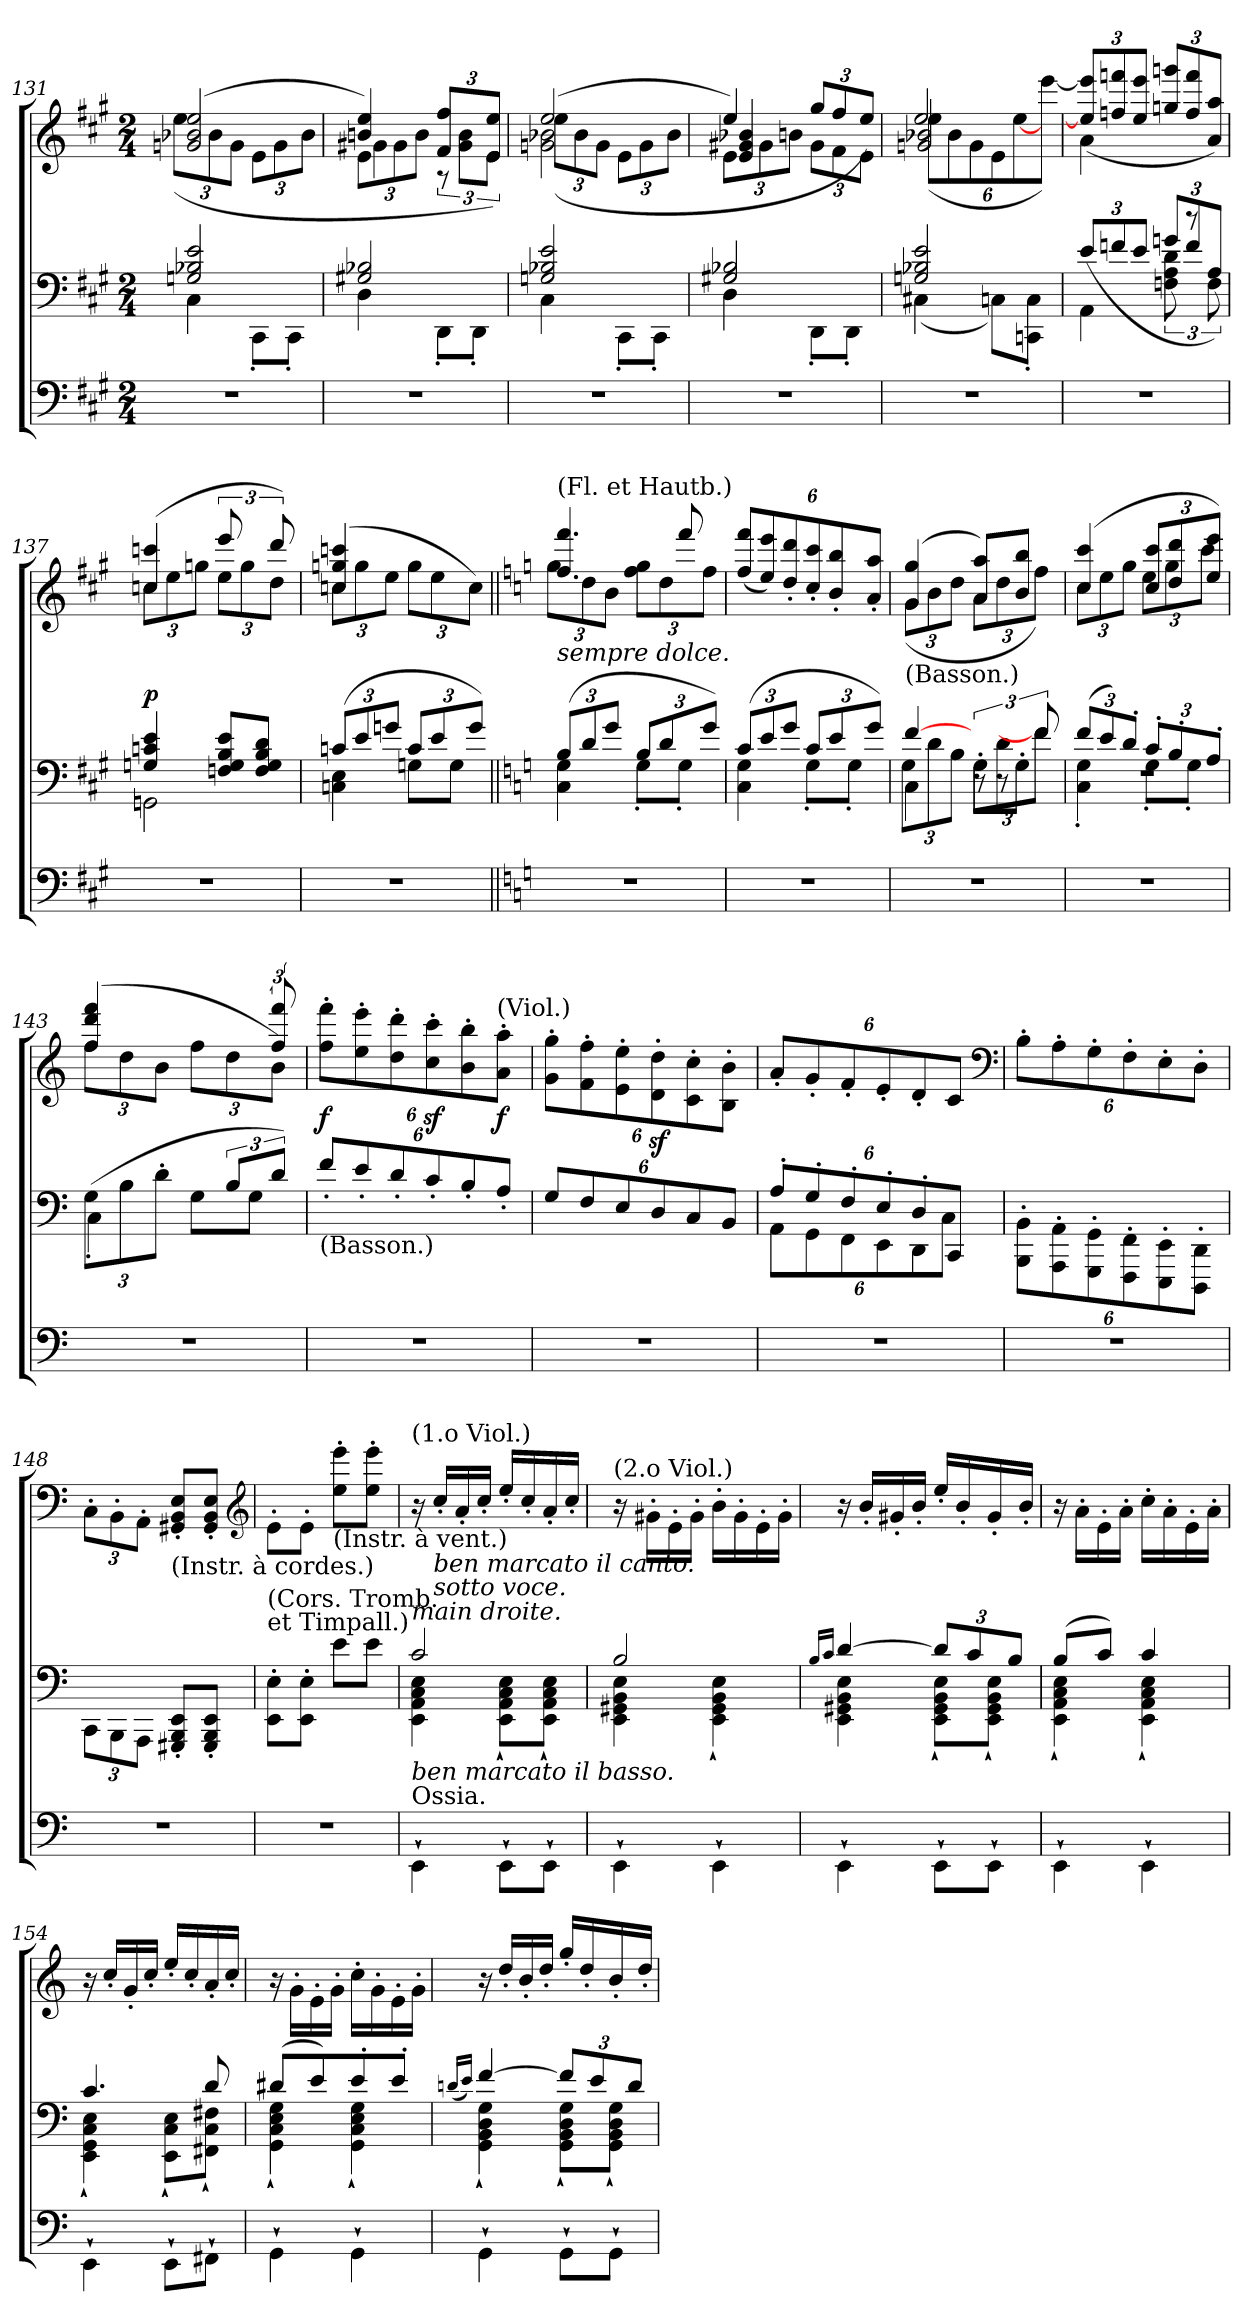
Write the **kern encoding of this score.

**kern	**kern	**kern	**dynam
*part1	*part1	*part1	*part1
*staff3	*staff2	*staff1	*staff1/2/3
*clefF4	*clefF4	*clefG2	*
*k[f#c#g#]	*k[f#c#g#]	*k[f#c#g#]	*
*M2/4	*M2/4	*M2/4	*
=131	=131	=131	=131
*	*^	*^	*
*	*	*	*	*Xbrackettup	*
2r	2Gn/ 2B-X/ 2e/	4C#\	(>2gn/ 2b-X/ 2ee/	(>12ee\L	.
.	.	.	.	12b-\	.
.	.	.	.	12g\J	.
.	.	8CC#'\L	.	12e\L	.
.	.	.	.	12g\	.
.	.	8CC#'\J	.	.	.
.	.	.	.	12b-\J	.
=132	=132	=132	=132	=132	=132
*	*	*	*	*^	*
2r	2G#X/ 2B-X/	4D\	4bn/ 4ee/)	12e\L	4g#X\	.
.	.	.	.	12g#\	.	.
.	.	.	.	12b\J	.	.
*	*	*	*brackettup	*	*	*
.	.	8DD'\L	12f#/ 12ff#/L	12r	4ryy	.
.	.	.	12ryy	12g#\ 12b\L	.	.
.	.	8DD'\J	.	.	.	.
.	.	.	12e/ 12ee/J)	12e\J	.	.
=133	=133	=133	=133	=133	=133	=133
*	*	*	*	*Xbrackettup	*	*
2r	2Gn/ 2B-X/ 2e/	4C#\	(>2ee:/	(>12ee\L	2gn\ 2b-X\	.
.	.	.	.	12b-\	.	.
.	.	.	.	12g\J	.	.
.	.	8CC#'\L	.	12e\L	.	.
.	.	.	.	12g\	.	.
.	.	8CC#'\J	.	.	.	.
.	.	.	.	12b-\J	.	.
=134	=134	=134	=134	=134	=134	=134
2r	2G#X/ 2B-X/	4D\	4ee:/)	12e\L	4e/ 4g#X/ 4b-X/	.
.	.	.	.	12g#\	.	.
.	.	.	.	12bn\J	.	.
.	.	8DD'\L	12gg#/L	12g#\L	4ryy	.
.	.	.	12ff#/	12f#\	.	.
.	.	8DD'\J	.	.	.	.
.	.	.	12ee/J)	12e\J	.	.
=135	=135	=135	=135	=135	=135	=135
!	!	!	!	!	!	!LO:DY:a=2
2r	2Gn/ 2B-X/ 2e/	(>4C#X\	2ee/	(>12ee\L	2gn/ 2b-X/	dimin.
.	.	.	.	12b-\	.	.
.	.	.	.	12g\	.	.
.	.	8Cn\L)	.	12e\	.	.
.	.	.	.	[12ee\	.	.
.	.	8CCn'\ 8C'\J	.	.	.	.
.	.	.	.	[12eee\J)	.	.
*	*	*	*v	*v	*v	*
=136	=136	=136	=136	=136
*	*	*Xbrackettup	*	*
*	*	*	*^	*
2r	4AA\	(>12e/L	4a\	(>12ee]/ 12eee]/L	.
.	.	12fn/	.	12ffn/ 12fffn/	.
.	.	12e/J	.	12ee/ 12eee/J	.
*	*brackettup	*Xbrackettup	*	*	*
.	12Fn\ 12A\ 12d\	12gn/L	4ryy	12ggn/ 12gggn/L	.
.	12r	12f/	.	12ff/ 12fff/	.
.	12F\	12A/J)	.	12a/ 12aa/J)	.
=137	=137	=137	=137	=137	=137
!	!	!	!	!	!LO:DY:a=2
2r	4Gn/ 4cn/ 4e/	2GGn\	(>4ccn/ 4cccn/	12cc\L	p
.	.	.	.	12ee\	.
.	.	.	.	12ggn\J	.
*	*	*	*brackettup	*Xbrackettup	*
.	8Fn/ 8G/ 8B/ 8e/L	.	12eee/	12ee\L	.
.	.	.	12ryy	12gg\	.
.	8F/ 8G/ 8B/ 8d/J	.	.	.	.
.	.	.	12ddd/)	12dd\J	.
=138	=138	=138	=138	=138	=138
2r	(>12cn/L	4Cn\ 4E\	(>4ccn/ 4ggn/ 4cccn/	12cc\L	.
.	12e/	.	.	12gg\	.
.	12gn/J	.	.	12ee\J	.
.	12c/L	8Gn\L	4ryy	12gg\L	.
.	12e/	.	.	12ee\	.
.	.	8G\J	.	.	.
.	12g/J)	.	.	12cc\J)	.
=139||	=139||	=139||	=139||	=139||	=139||
*k[]	*k[]	*	*k[]	*	*
!	!	!	!LO:TX:a:t=(Fl. et Hautb.)	!	!
!	!	!	!LO:TX:b:i:t=sempre dolce.	!	!
2r	(>12B/L	4C\ 4G\	4.ff/ 4.fff/	12gg\L	.
.	12d/	.	.	12dd\	.
.	12g/J	.	.	12b\J	.
.	12B/L	8G'\L	.	12ff\ 12gg\L	.
.	12d/	.	.	12dd\	.
.	.	8G'\J	8fff/	.	.
.	12g/J)	.	.	12ff\J	.
*	*	*	*v	*v	*
=140	=140	=140	=140	=140
2r	(>12c/L	4C\ 4G\	(<12ff/ 12fff/L	.
.	12e/	.	12ee/ 12eee/)	.
.	12g/J	.	12dd'/ 12ddd'/	.
.	12c/L	8G'\L	12cc'/ 12ccc'/	.
.	12e/	.	12b'/ 12bb'/	.
.	.	8G'\J	.	.
.	12g/J)	.	12a'/ 12aa'/J	.
=141	=141	=141	=141	=141
*	*	*^	*^	*
!	!LO:TX:a:t=(Basson.)	!	!	!	!	!
2r	4C\	12G\L	[4f/	(>4g/ 4gg/	(<12g\L	.
.	.	12d\	.	.	12b\	.
.	.	12B\J	.	.	12dd\J	.
*	*	*	*brackettup	*	*	*
.	8G'\L	12G\L	12r	8a/ 8aa/L)	12a\L	.
.	.	12d\	12r	.	12dd\	.
.	8G'\J	.	.	8b/ 8bb/J	.	.
.	.	12f\J	12f/]	.	12ff\J)	.
=142	=142	=142	=142	=142	=142	=142
*	*Xbrackettup	*	*	*	*	*
2r	(>12f/L	4C'\ 4G'\	2r	(>4cc/ 4ccc/	12cc\L	.
.	12e/)	.	.	.	12ee\	.
.	12d'/J	.	.	.	12gg\J	.
.	12c'/L	8G'\L	.	12cc/ 12ccc/L	12ee\L	.
.	12B'/	.	.	12dd/ 12ddd/	12gg\	.
.	.	8G'\J	.	.	.	.
.	12A'/J	.	.	12ee/ 12eee/J)	12ccc\J	.
=143	=143	=143	=143	=143	=143	=143
!	!	!	!	!	!	!LO:DY:a=2
2r	(>12G\L	4C'\	4ryy	(>4ff/ 4ddd/ 4fff/	12ff\L	cresc.
.	12B\	.	.	.	12dd\	.
.	12d'\J	.	.	.	12b\J	.
*	*brackettup	*	*	*brackettup	*Xbrackettup	*
.	12ryy	4ryy	8G\L	12ryy	12ff\L	.
.	12B/L	.	.	12ryy	12dd\	.
.	.	.	8G\J	.	.	.
.	12d/J)	.	.	12ff/ 12fff/	12b\J)	.
*	*v	*v	*v	*	*	*
*	*	*v	*v	*
=144	=144	=144	=144
*	*Xbrackettup	*	*
*	*	*^	*
!	!	!LO:TX:a:t=(Fl.)	!	!
!	!LO:TX:b:t=(Basson.)	!	!	!
!	!	!	!	!LO:DY:a=2
*	*	*v	*v	*
2r	12f'/L	12ff'\ 12fff'\L	f
.	12e'/	12ee'\ 12eee'\	.
.	12d'/	12dd'\ 12ddd'\	.
*	*brackettup	*brackettup	*
.	12c'/	12ccz<'\ 12cccz<'\	.
.	12B'/	12b'\ 12bb'\	.
!	!	!LO:TX:a:t=(Viol.)	!
!	!	!	!LO:DY:b
.	12A'/J	12a'\ 12aa'\J	f
=145	=145	=145	=145
*	*Xbrackettup	*Xbrackettup	*
2r	12G/L	12g'\ 12gg'\L	.
.	12F/	12f'\ 12ff'\	.
.	12E/	12e'\ 12ee'\	.
*	*brackettup	*	*
.	12D/	12dz>'\ 12ddz>'\	.
.	12C/	12c'\ 12cc'\	.
.	12BB\J	12B'\ 12b'\J	.
=146	=146	=146	=146
*	*Xbrackettup	*	*
*	*^	*	*
2r	12A'/L	12AA\L	12a'/L	.
.	12G'/	12GG\	12g'/	.
.	12F'/	12FF\	12f'/	.
*	*brackettup	*Xbrackettup	*brackettup	*
.	12E'/	12EE\	12e'/	.
.	12D'/	12DD\	12d'/	.
.	12CC\J	12C\J	12c/J	.
*	*v	*v	*	*
*	*	*clefF4	*
=147	=147	=147	=147
*	*	*Xbrackettup	*
2r	12BBB'\ 12BB'\L	12B'\L	.
.	12AAA'\ 12AA'\	12A'\	.
.	12GGG'\ 12GG'\	12G'\	.
.	12FFF'\ 12FF'\	12F'\	.
.	12EEE'\ 12EE'\	12E'\	.
.	12DDD'\ 12DD'\J	12D'\J	.
=148	=148	=148	=148
2r	12CC\L	12C'\L	.
.	12BBB\	12BB'\	.
.	12AAA\J	12AA'\J	.
!	!	!LO:TX:b:t=(Instr. à cordes.)	!
.	8GGG#X'/ 8BBB'/ 8EE'/L	8GG#X'/ 8BB'/ 8E'/L	.
.	8GGG#'/ 8BBB'/ 8EE'/J	8GG#'/ 8BB'/ 8E'/J	.
*	*	*clefG2	*
=149	=149	=149	=149
!	!LO:TX:a:t=(Cors. Tromb.\net Timpall.)	!	!
2r	8EE'\ 8E'\L	8e'\L	.
.	8EE'\ 8E'\J	8e'\J	.
!	!	!LO:TX:b:t=(Instr. à vent.)	!
.	8e\L	8ee'\ 8eee'\L	.
.	8e\J	8ee'\ 8eee'\J	.
=150	=150	=150	=150
*	*^	*	*
!	!	!	!LO:TX:a:t=(1.o Viol.)	!
!	!LO:TX:a:i:t=main droite.	!	!	!
!LO:TX:a:t=Ossia.	!	!	!	!
!LO:TX:a:i:t=ben marcato il basso.	!	!	!	!
4EE`\	2c/	4EE\ 4AA\ 4C\ 4E\	16r	.
!	!	!	!LO:TX:b:i:t=ben marcato il canto.	!
!	!	!	!LO:TX:b:i:t=sotto voce.	!
.	.	.	16cc'/LL	.
.	.	.	16a'/	.
.	.	.	16cc'/JJ	.
8EE`\L	.	8EE`\ 8AA`\ 8C`\ 8E`\L	16ee'/LL	.
.	.	.	16cc'/	.
8EE`\J	.	8EE`\ 8AA`\ 8C`\ 8E`\J	16a'/	.
.	.	.	16cc'/JJ	.
=151	=151	=151	=151	=151
!	!	!	!LO:TX:a:t=(2.o Viol.)	!
4EE`\	2B/	4EE\ 4GG#X\ 4BB\ 4E\	16r	.
.	.	.	16g#X'\LL	.
.	.	.	16e'\	.
.	.	.	16g#'\JJ	.
4EE`\	.	4EE`\ 4GG#`\ 4BB`\ 4E`\	16b'\LL	.
.	.	.	16g#'\	.
.	.	.	16e'\	.
.	.	.	16g#'\JJ	.
=152	=152	=152	=152	=152
.	16qqB/LL	.	.	.
.	16qqc/JJ	.	.	.
4EE`\	[4d/	4EE\ 4GG#X\ 4BB\ 4E\	16r	.
.	.	.	16b'/LL	.
.	.	.	16g#X'/	.
.	.	.	16b'/JJ	.
8EE`\L	12d/L]	8EE`\ 8GG#`\ 8BB`\ 8E`\L	16ee'/LL	.
.	.	.	16b'/	.
.	12c/	.	.	.
8EE`\J	.	8EE`\ 8GG#`\ 8BB`\ 8E`\J	16g#'/	.
.	12B/J	.	.	.
.	.	.	16b'/JJ	.
=153	=153	=153	=153	=153
4EE`\	(<8B/L	4EE`\ 4AA`\ 4C`\ 4E`\	16r	.
.	.	.	16a'\LL	.
.	8c/J)	.	16e'\	.
.	.	.	16a'\JJ	.
4EE`\	4c/	4EE`\ 4AA`\ 4C`\ 4E`\	16cc'\LL	.
.	.	.	16a'\	.
.	.	.	16e'\	.
.	.	.	16a'\JJ	.
=154	=154	=154	=154	=154
4EE`\	4.c/	4EE`\ 4GG`\ 4C`\ 4E`\	16r	.
.	.	.	16cc'/LL	.
.	.	.	16g'/	.
.	.	.	16cc'/JJ	.
8EE`\L	.	8EE`\ 8C`\ 8E`\L	16ee'/LL	.
.	.	.	16cc'/	.
8FF#X`\J	8d/	8FF#X`\ 8C`\ 8F#X`\J	16a'/	.
.	.	.	16cc'/JJ	.
=155	=155	=155	=155	=155
4GG`\	(<8d#X/L	4GG`\ 4C`\ 4E`\ 4G`\	16r	.
.	.	.	16g'\LL	.
.	8e/)	.	16e'\	.
.	.	.	16g'\JJ	.
4GG`\	8e'/	4GG`\ 4C`\ 4E`\ 4G`\	16cc'\LL	.
.	.	.	16g'\	.
.	8e'/J	.	16e'\	.
.	.	.	16g'\JJ	.
=156	=156	=156	=156	=156
.	(<16qqdn/LL	.	.	.
.	16qqe/JJ)	.	.	.
4GG`\	[4f/	4GG`\ 4BB`\ 4D`\ 4G`\	16r	.
.	.	.	16dd'/LL	.
.	.	.	16b'/	.
.	.	.	16dd'/JJ	.
8GG`\L	12f/L]	8GG`\ 8BB`\ 8D`\ 8G`\L	16gg'/LL	.
.	.	.	16dd'/	.
.	12e/	.	.	.
8GG`\J	.	8GG`\ 8BB`\ 8D`\ 8G`\J	16b'/	.
.	12d/J	.	.	.
.	.	.	16dd'/JJ	.
*	*v	*v	*	*
=	=	=	=
*-	*-	*-	*-
